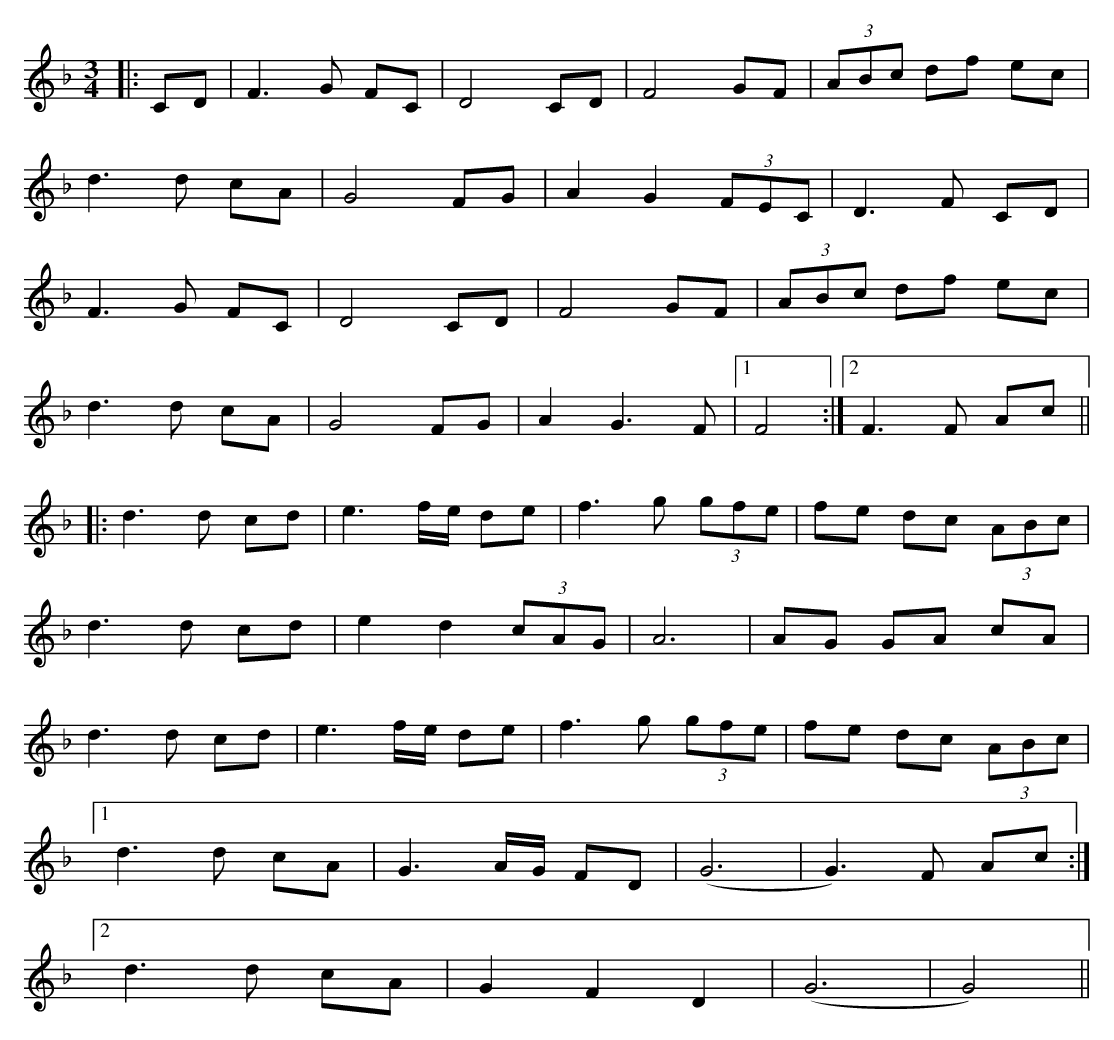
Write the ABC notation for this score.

X:1
M:3/4
K:F
|:CD|F3 G FC|D4 CD|F4 GF|(3ABc df ec|
d3 d cA|G4 FG|A2 G2 (3FEC|D3 F CD|
F3 G FC|D4 CD|F4 GF|(3ABc df ec|
d3 d cA|G4 FG|A2 G3 F|1 F4:|2 F3 F Ac||
|:d3 d cd|e3 f/e/ de|f3 g (3gfe|fe dc (3ABc|
d3 d cd|e2 d2 (3cAG|A6|AG GA cA|
d3 d cd|e3 f/e/ de|f3 g (3gfe|fe dc (3ABc|
[1 d3 d cA|G3 A/G/ FD|(G6|G3) F Ac:|
[2 d3 d cA|G2 F2 D2|(G6|G4)||
